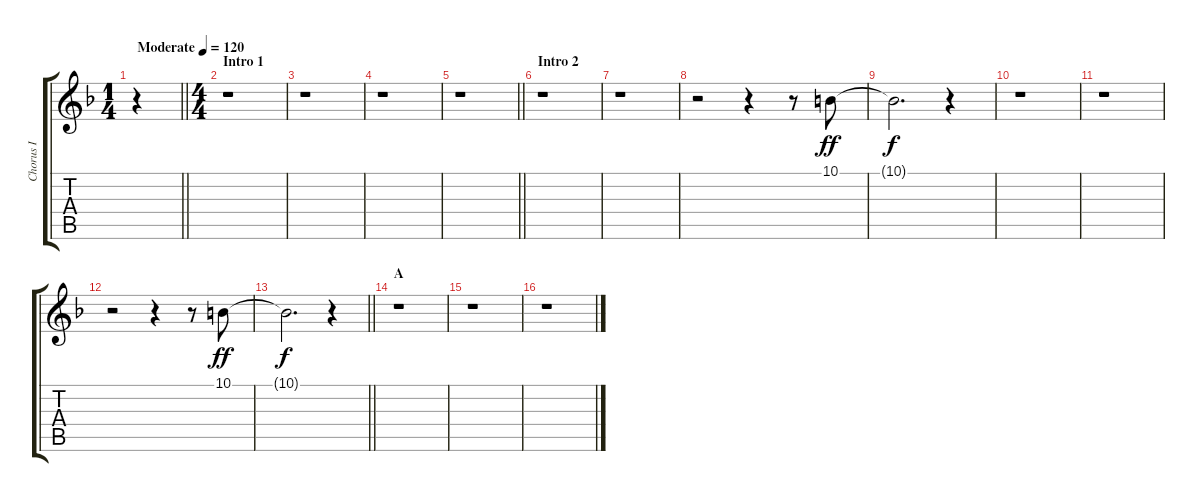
\track ("Chorus I" "Chorus I") {instrument voiceoohs}
\staff {score tabs}
\tuning (Db4 Ab3 E3 B2 Gb2 B1) {hide}
\ts (1 4)
\tempo (120 "Moderate")
\clef g2
\barLineRight lightlight
\ks f
r.4{dy ff instrument voiceoohs} |
\ts (4 4)
\section ("" "Intro 1")
r.1 |
r.1 |
r.1 |
\barLineRight lightlight
r.1 |
\section ("" "Intro 2")
r.1 |
r.1 |
r.2 r.4 r.8 10.1.8 |
10.1{t}.2{d dy f} r.4 |
r.1 |
r.1 |
r.2 r.4 r.8 10.1.8{dy ff} |
\barLineRight lightlight
10.1{t}.2{d dy f} r.4 |
\section ("" "A")
r.1 |
r.1 |
r.1
